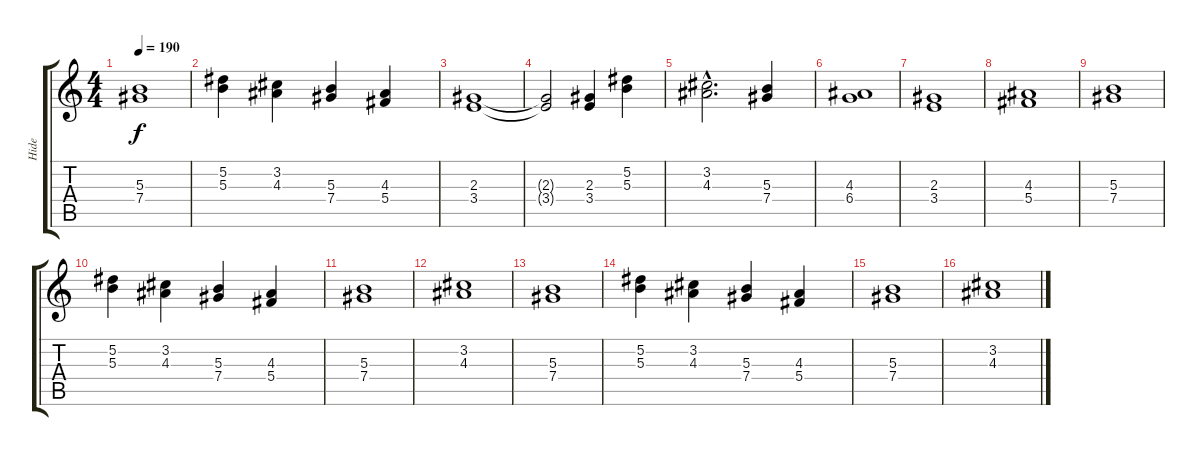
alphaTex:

\track ("Hide" "Hide") {instrument distortionguitar}
\staff {score tabs}
\tuning (Eb4 Bb3 Gb3 Db3 Ab2 Eb2) {hide}
\ts (4 4)
\tempo 190
\clef g2
\ks c
(5.3 7.4).1{dy f} |
(5.2 5.3).4 (3.2 4.3).4 (5.3 7.4).4 (4.3 5.4).4 |
(2.3 3.4).1 |
(2.3{t} 3.4{t}).2 (2.3 3.4).4 (5.2 5.3).4 |
(3.2{hac} 4.3{hac}).2{d} (5.3 7.4).4 |
(4.3 6.4).1 |
(2.3 3.4).1 |
(4.3 5.4).1 |
(5.3 7.4).1 |
(5.2 5.3).4 (3.2 4.3).4 (5.3 7.4).4 (4.3 5.4).4 |
(5.3 7.4).1 |
(3.2 4.3).1 |
(5.3 7.4).1 |
(5.2 5.3).4 (3.2 4.3).4 (5.3 7.4).4 (4.3 5.4).4 |
(5.3 7.4).1 |
(3.2 4.3).1
